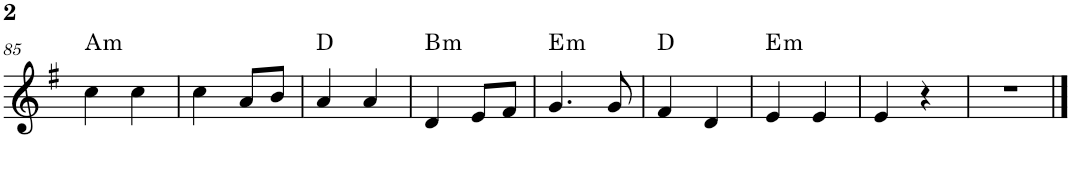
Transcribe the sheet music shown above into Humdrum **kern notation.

**kern	**harte
*part1	*part1
*staff1	*
*I"Piano	*
*I'Pno.	*
!!LO:PB:g=z
*clefG2	*
*k[f#]	*
*M2/4	*
=85	=85
!	!LO:H:kt=m
4cc\	A:min
4cc\	.
=86	=86
4cc\	.
8a/L	.
8b/J	.
=87	=87
4a/	D:maj
4a/	.
=88	=88
!	!LO:H:kt=m
4d/	B:min
8e/L	.
8f#/J	.
=89	=89
!	!LO:H:kt=m
4.g/	E:min
8g/	.
=90	=90
4f#/	D:maj
4d/	.
=91	=91
!	!LO:H:kt=m
4e/	E:min
4e/	.
=92	=92
4e/	.
4r	.
=93	=93
2r	.
==	==
*-	*-
